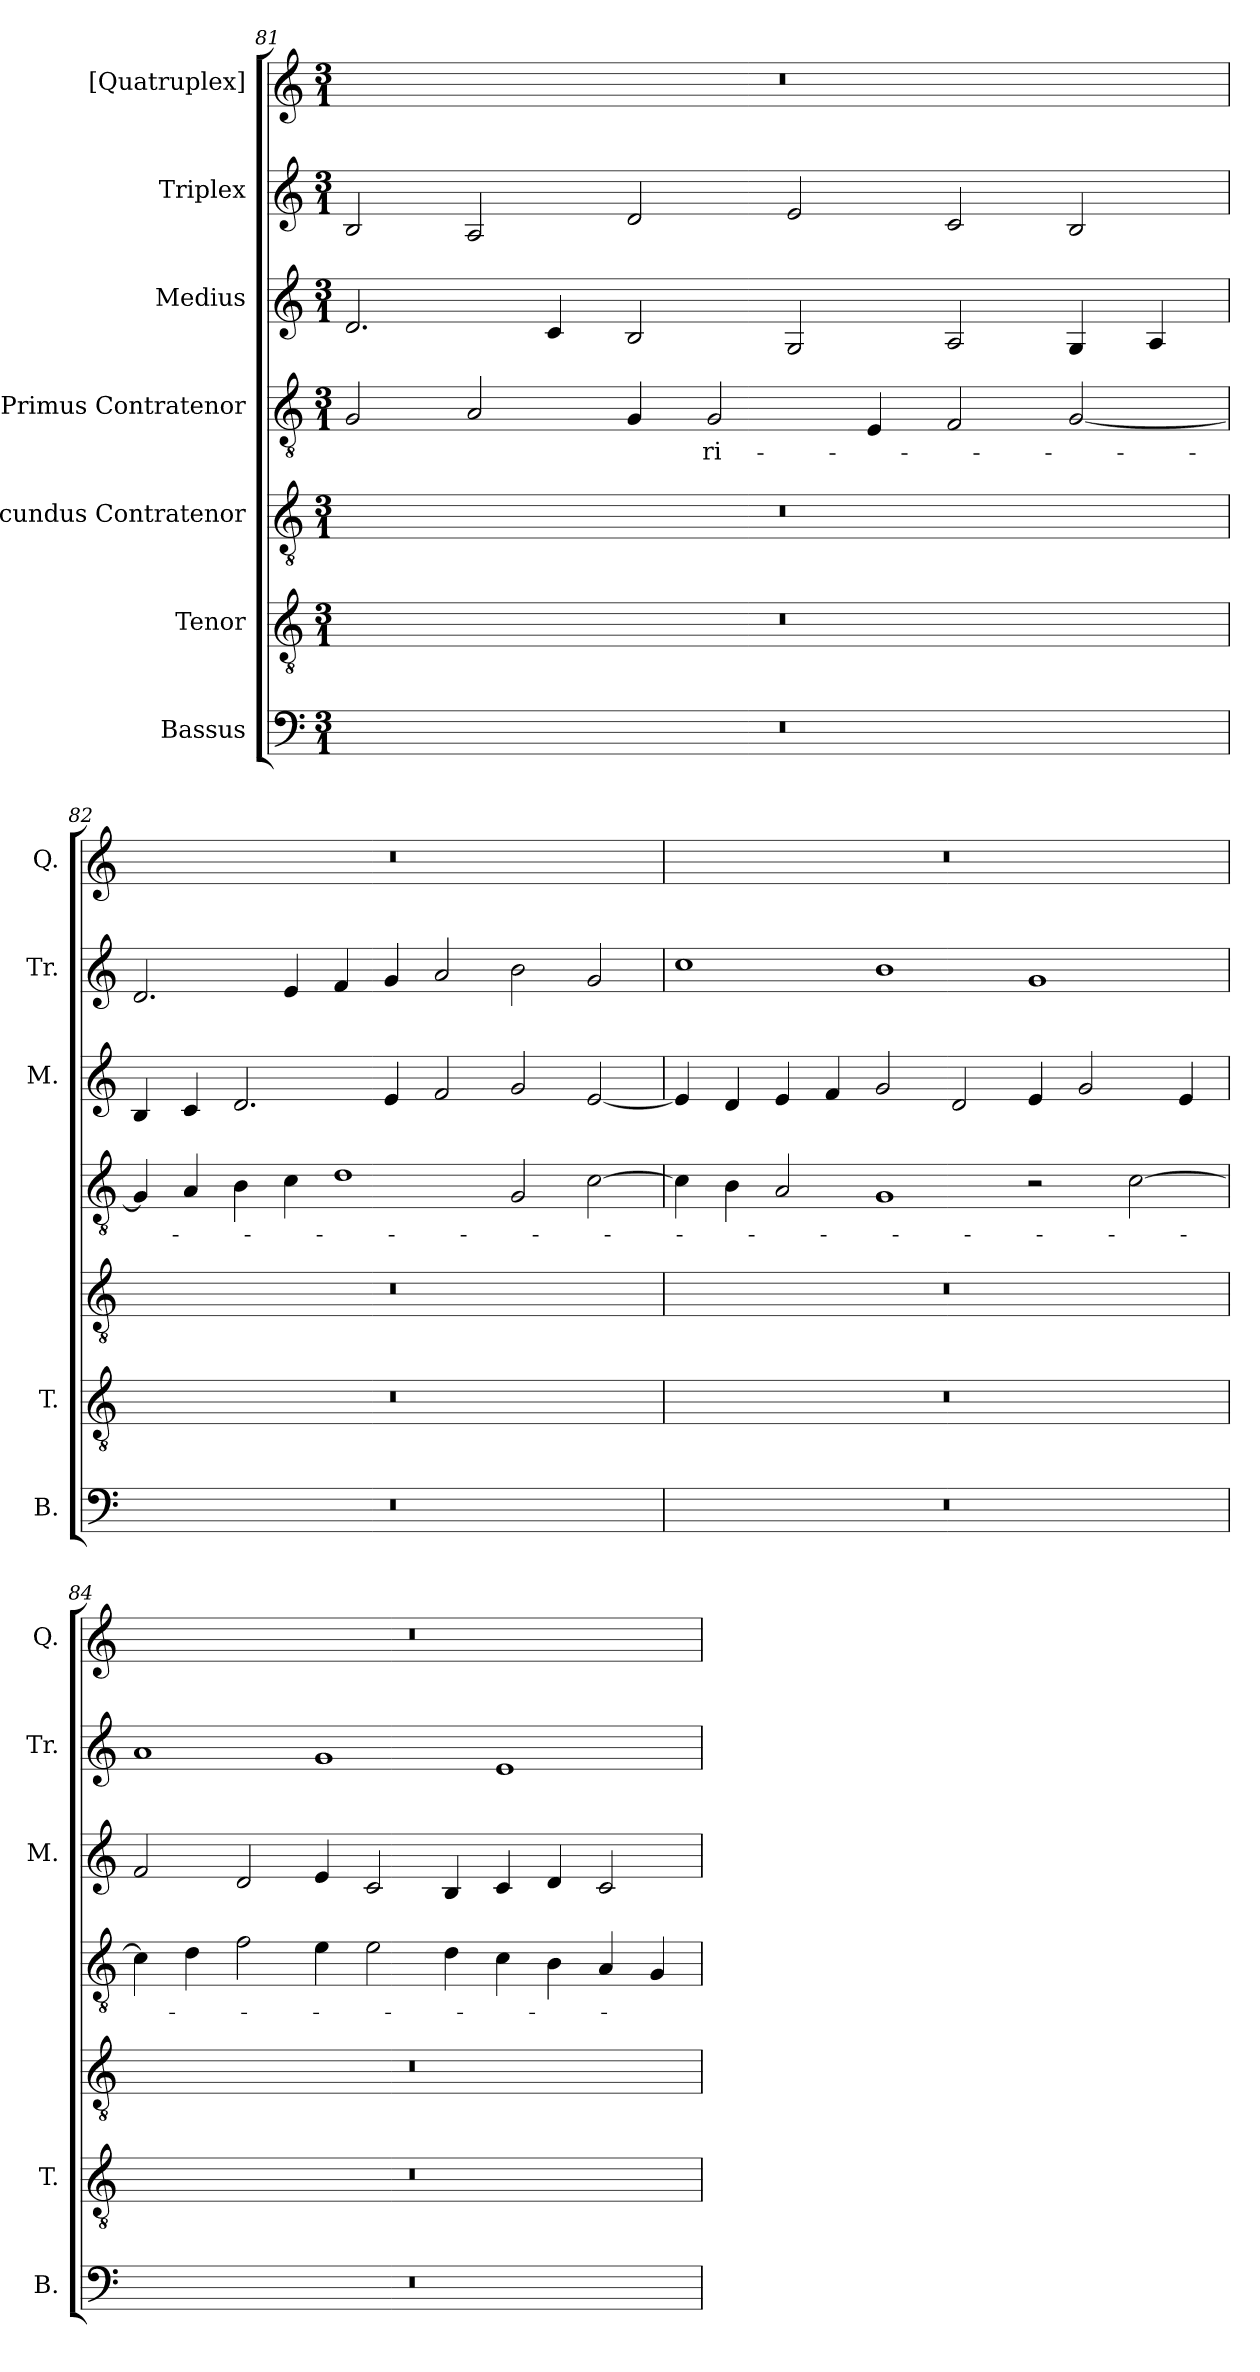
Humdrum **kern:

**kern	**kern	**kern	**kern	**text	**kern	**kern	**kern
*part7	*part6	*part5	*part4	*part4	*part3	*part2	*part1
*staff7	*staff6	*staff5	*staff4	*staff4	*staff3	*staff2	*staff1
*I"Bassus	*I"Tenor	*I"Secundus Contratenor	*I"Primus Contratenor	*	*I"Medius	*I"Triplex	*I"[Quatruplex]
*I'B.	*I'T.	*	*	*	*I'M.	*I'Tr.	*I'Q.
*clefF4	*clefGv2	*clefGv2	*clefGv2	*	*clefG2	*clefG2	*clefG2
*	*ITrd7c12	*ITrd7c12	*ITrd7c12	*	*	*	*
*k[]	*k[]	*k[]	*k[]	*	*k[]	*k[]	*k[]
*C:	*C:	*C:	*C:	*	*C:	*C:	*C:
*M3/1	*M3/1	*M3/1	*M3/1	*	*M3/1	*M3/1	*M3/1
=81	=81	=81	=81	=81	=81	=81	=81
!LO:N:vis=1	!LO:N:vis=1	!LO:N:vis=1	!	!	!	!	!LO:N:vis=1
0.r	0.r	0.r	2GGi/	.	2.di/	2Bi/	0.r
.	.	.	2AAi/	.	.	2Ai/	.
.	.	.	.	.	4ci/	.	.
.	.	.	4GGi/	.	2Bi/	2di/	.
!	!	!	!	!LO:LY:b:color=#000000	!	!	!
.	.	.	2GGi/	-ri-	.	.	.
.	.	.	.	.	2Gi/	2ei/	.
.	.	.	4EEi/	.	.	.	.
.	.	.	2FFi/	.	2Ai/	2ci/	.
.	.	.	[<2GGi/	.	4Gi/	2Bi/	.
.	.	.	.	.	4Ai/	.	.
!!LO:LB:g=z
=82	=82	=82	=82	=82	=82	=82	=82
!LO:N:vis=1	!LO:N:vis=1	!LO:N:vis=1	!	!	!	!	!LO:N:vis=1
0.r	0.r	0.r	4GGi/]	.	4Bi/	2.di/	0.r
.	.	.	4AAi/	.	4ci/	.	.
.	.	.	4BBi\	.	2.di/	.	.
.	.	.	4Ci\	.	.	4ei/	.
.	.	.	1Di	.	.	4fi/	.
.	.	.	.	.	4ei/	4gi/	.
.	.	.	.	.	2fi/	2ai/	.
.	.	.	2GGi/	.	2gi/	2bi\	.
.	.	.	[>2Ci\	.	[<2ei/	2gi/	.
=83	=83	=83	=83	=83	=83	=83	=83
!LO:N:vis=1	!LO:N:vis=1	!LO:N:vis=1	!	!	!	!	!LO:N:vis=1
0.r	0.r	0.r	4Ci\]	.	4ei/]	1cci	0.r
.	.	.	4BBi\	.	4di/	.	.
.	.	.	2AAi/	.	4ei/	.	.
.	.	.	.	.	4fi/	.	.
.	.	.	1GGi	.	2gi/	1bi	.
.	.	.	.	.	2di/	.	.
.	.	.	2r	.	4ei/	1gi	.
.	.	.	.	.	2gi/	.	.
.	.	.	[>2Ci\	.	.	.	.
.	.	.	.	.	4ei/	.	.
=84	=84	=84	=84	=84	=84	=84	=84
!LO:N:vis=1	!LO:N:vis=1	!LO:N:vis=1	!	!	!	!	!LO:N:vis=1
0.r	0.r	0.r	4Ci\]	.	2fi/	1ai	0.r
.	.	.	4Di\	.	.	.	.
.	.	.	2Fi\	.	2di/	.	.
.	.	.	4Ei\	.	4ei/	1gi	.
.	.	.	2Ei\	.	2ci/	.	.
.	.	.	4Di\	.	4Bi/	.	.
.	.	.	4Ci\	.	4ci/	1ei	.
.	.	.	4BBi\	.	4di/	.	.
.	.	.	4AAi/	.	2ci/	.	.
.	.	.	4GGi/	.	.	.	.
=	=	=	=	=	=	=	=
*-	*-	*-	*-	*-	*-	*-	*-
